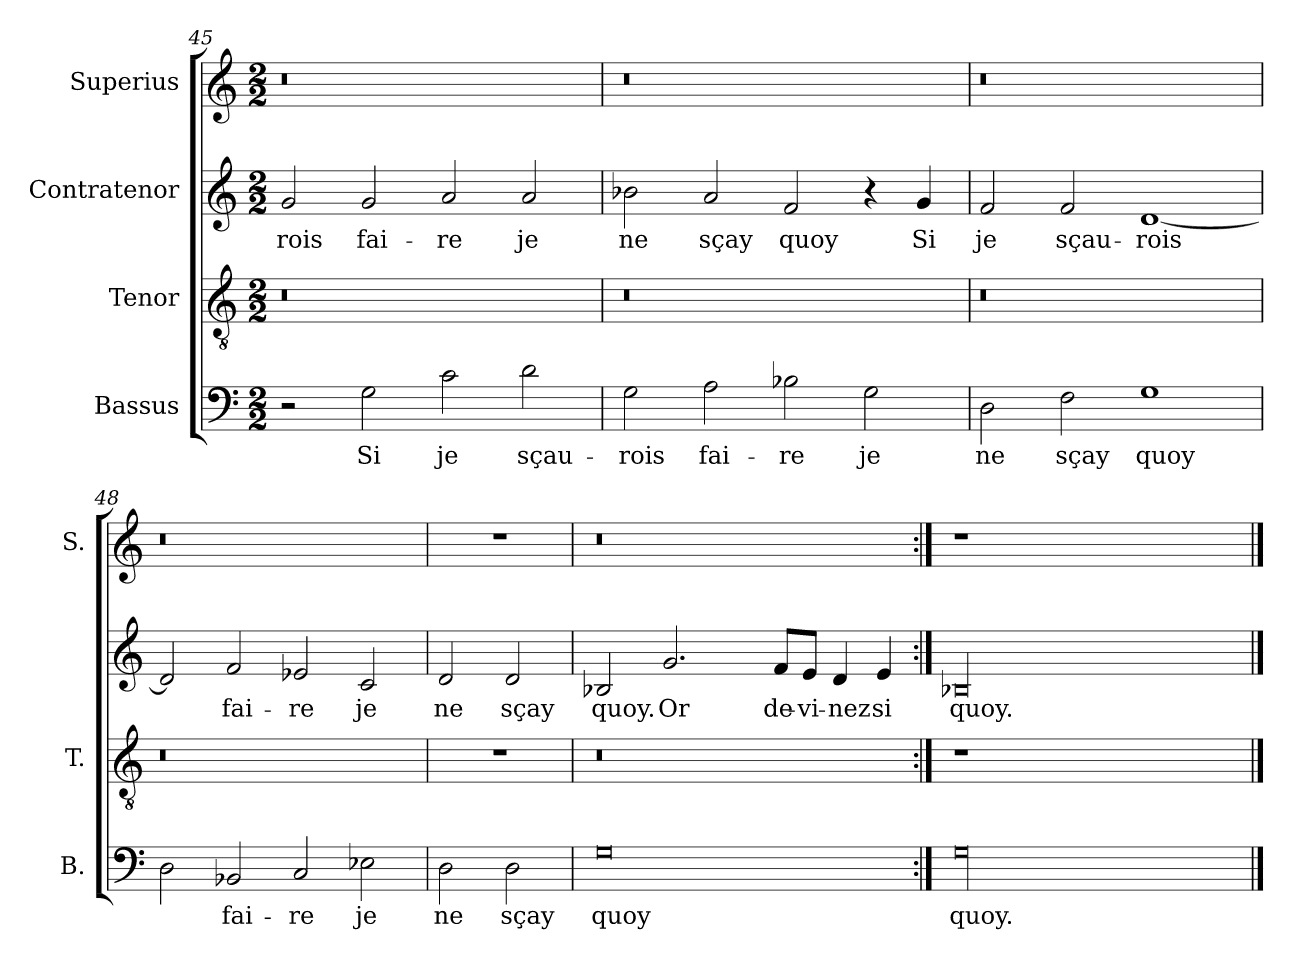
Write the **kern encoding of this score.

**kern	**text	**kern	**kern	**text	**kern
*part4	*part4	*part3	*part2	*part2	*part1
*staff4	*staff4	*staff3	*staff2	*staff2	*staff1
*I"Bassus	*	*I"Tenor	*I"Contratenor	*	*I"Superius
*I'B.	*	*I'T.	*	*	*I'S.
!!LO:LB:g=z
*clefF4	*	*clefGv2	*clefG2	*	*clefG2
*M2/2	*	*M2/2	*M2/2	*	*M2/2
=45	=45	=45	=45	=45	=45
!	!	!LO:N:vis=0	!	!	!LO:N:vis=0
2r	.	1r	2g/	-rois	1r
2G\	Si	.	2g/	fai-	.
2c\	je	1ryy	2a/	-re	1ryy
2d\	sçau-	.	2a/	je	.
=46	=46	=46	=46	=46	=46
!	!	!LO:N:vis=0	!	!	!LO:N:vis=0
2G\	-rois	1r	2b-\	ne	1r
2A\	fai-	.	2a/	sçay	.
2B-\	-re	1ryy	2f/	quoy	1ryy
2G\	je	.	4r	.	.
.	.	.	4g/	Si	.
=47	=47	=47	=47	=47	=47
!	!	!LO:N:vis=0	!	!	!LO:N:vis=0
2D\	ne	1r	2f/	je	1r
2F\	sçay	.	2f/	sçau-	.
1G\	quoy	1ryy	[1d/	-rois	1ryy
=48	=48	=48	=48	=48	=48
!	!	!LO:N:vis=0	!	!	!LO:N:vis=0
2D\	.	1r	2d/]	.	1r
2BB-/	fai-	.	2f/	fai-	.
2C/	-re	1ryy	2e-X/	-re	1ryy
2E-X\	je	.	2c/	je	.
=49	=49	=49	=49	=49	=49
2D\	ne	1r	2d/	ne	1r
2D\	sçay	.	2d/	sçay	.
=50	=50	=50	=50	=50	=50
!	!	!LO:N:vis=0	!	!	!LO:N:vis=0
0G\	quoy	1r	2B-/	quoy.	1r
.	.	.	2.g/	Or	.
.	.	1ryy	.	.	1ryy
.	.	.	8f/L	de-	.
.	.	.	8e/J	-vi-	.
.	.	.	4d/	-nez	.
.	.	.	4e/	si	.
=51:|!	=51:|!	=51:|!	=51:|!	=51:|!	=51:|!
00G\	quoy.	1r	00B-/	quoy.	1r
.	.	0.ryy	.	.	0.ryy
==	==	==	==	==	==
*-	*-	*-	*-	*-	*-
